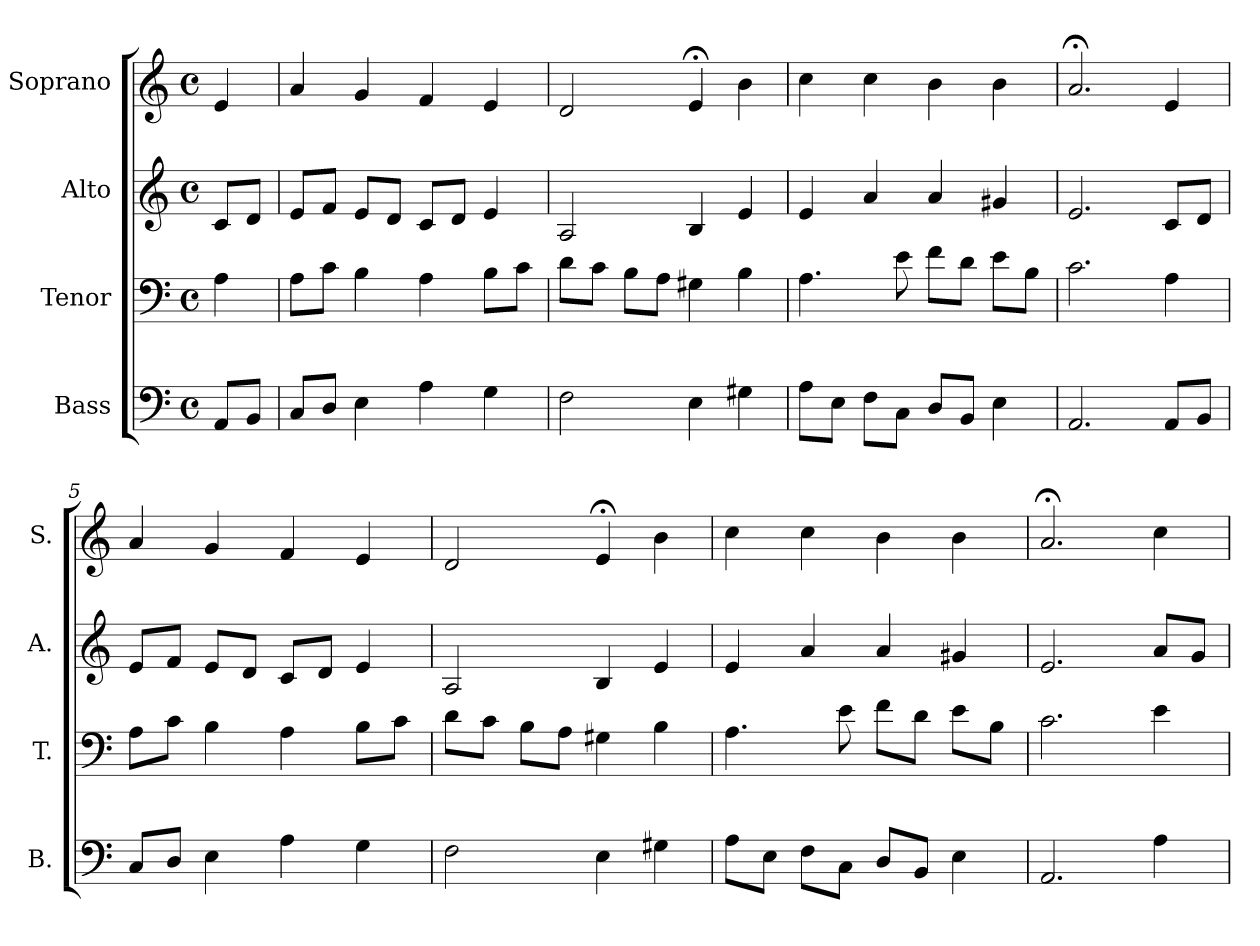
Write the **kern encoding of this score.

**kern	**kern	**kern	**kern
*part4	*part3	*part2	*part1
*staff4	*staff3	*staff2	*staff1
*I"Bass	*I"Tenor	*I"Alto	*I"Soprano
*I'B.	*I'T.	*I'A.	*I'S.
*clefF4	*clefF4	*clefG2	*clefG2
*k[]	*k[]	*k[]	*k[]
*a:	*a:	*a:	*a:
*M4/4	*M4/4	*M4/4	*M4/4
*met(c)	*met(c)	*met(c)	*met(c)
=	=	=	=
8AA/L	4A\	8c/L	4e/
8BB/J	.	8d/J	.
=1	=1	=1	=1
8C/L	8A\L	8e/L	4a/
8D/J	8c\J	8f/J	.
4E\	4B\	8e/L	4g/
.	.	8d/J	.
4A\	4A\	8c/L	4f/
.	.	8d/J	.
4G\	8B\L	4e/	4e/
.	8c\J	.	.
=2	=2	=2	=2
2F\	8d\L	2A/	2d/
.	8c\J	.	.
.	8B\L	.	.
.	8A\J	.	.
4E\	4G#X\	4B/	4e;</
4G#X\	4B\	4e/	4b\
=3	=3	=3	=3
8A\L	4.A\	4e/	4cc\
8E\J	.	.	.
8F\L	.	4a/	4cc\
8C\J	8e\	.	.
8D/L	8f\L	4a/	4b\
8BB/J	8d\J	.	.
4E\	8e\L	4g#X/	4b\
.	8B\J	.	.
=4	=4	=4	=4
2.AA/	2.c\	2.e/	2.a;</
8AA/L	4A\	8c/L	4e/
8BB/J	.	8d/J	.
!!LO:LB:g=z
=5	=5	=5	=5
8C/L	8A\L	8e/L	4a/
8D/J	8c\J	8f/J	.
4E\	4B\	8e/L	4g/
.	.	8d/J	.
4A\	4A\	8c/L	4f/
.	.	8d/J	.
4G\	8B\L	4e/	4e/
.	8c\J	.	.
=6	=6	=6	=6
2F\	8d\L	2A/	2d/
.	8c\J	.	.
.	8B\L	.	.
.	8A\J	.	.
4E\	4G#X\	4B/	4e;</
4G#X\	4B\	4e/	4b\
=7	=7	=7	=7
8A\L	4.A\	4e/	4cc\
8E\J	.	.	.
8F\L	.	4a/	4cc\
8C\J	8e\	.	.
8D/L	8f\L	4a/	4b\
8BB/J	8d\J	.	.
4E\	8e\L	4g#X/	4b\
.	8B\J	.	.
=8	=8	=8	=8
2.AA/	2.c\	2.e/	2.a;</
4A\	4e\	8a/L	4cc\
.	.	8g/J	.
=	=	=	=
*-	*-	*-	*-
